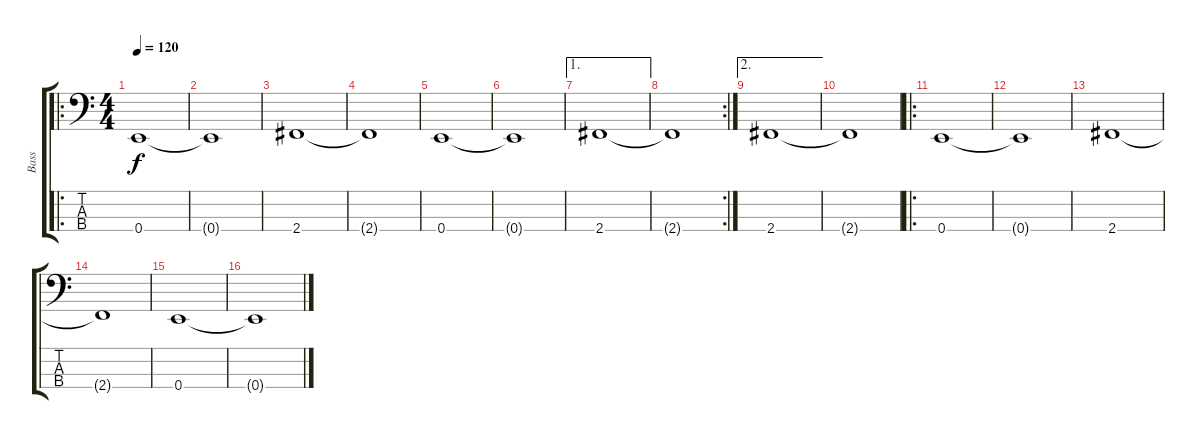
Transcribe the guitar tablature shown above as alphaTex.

\track ("Bass" "Bass") {instrument electricbasspick}
\staff {score tabs}
\tuning (G2 D2 A1 E1) {hide}
\ro
\ts (4 4)
\tempo 120
\clef f4
\ks c
0.4.1{dy f} |
0.4{t}.1 |
2.4.1 |
2.4{t}.1 |
0.4.1 |
0.4{t}.1 |
\ae 1
2.4.1 |
\rc 2
2.4{t}.1 |
\ae 2
2.4.1 |
2.4{t}.1 |
\ro
0.4.1 |
0.4{t}.1 |
2.4.1 |
2.4{t}.1 |
0.4.1 |
0.4{t}.1
